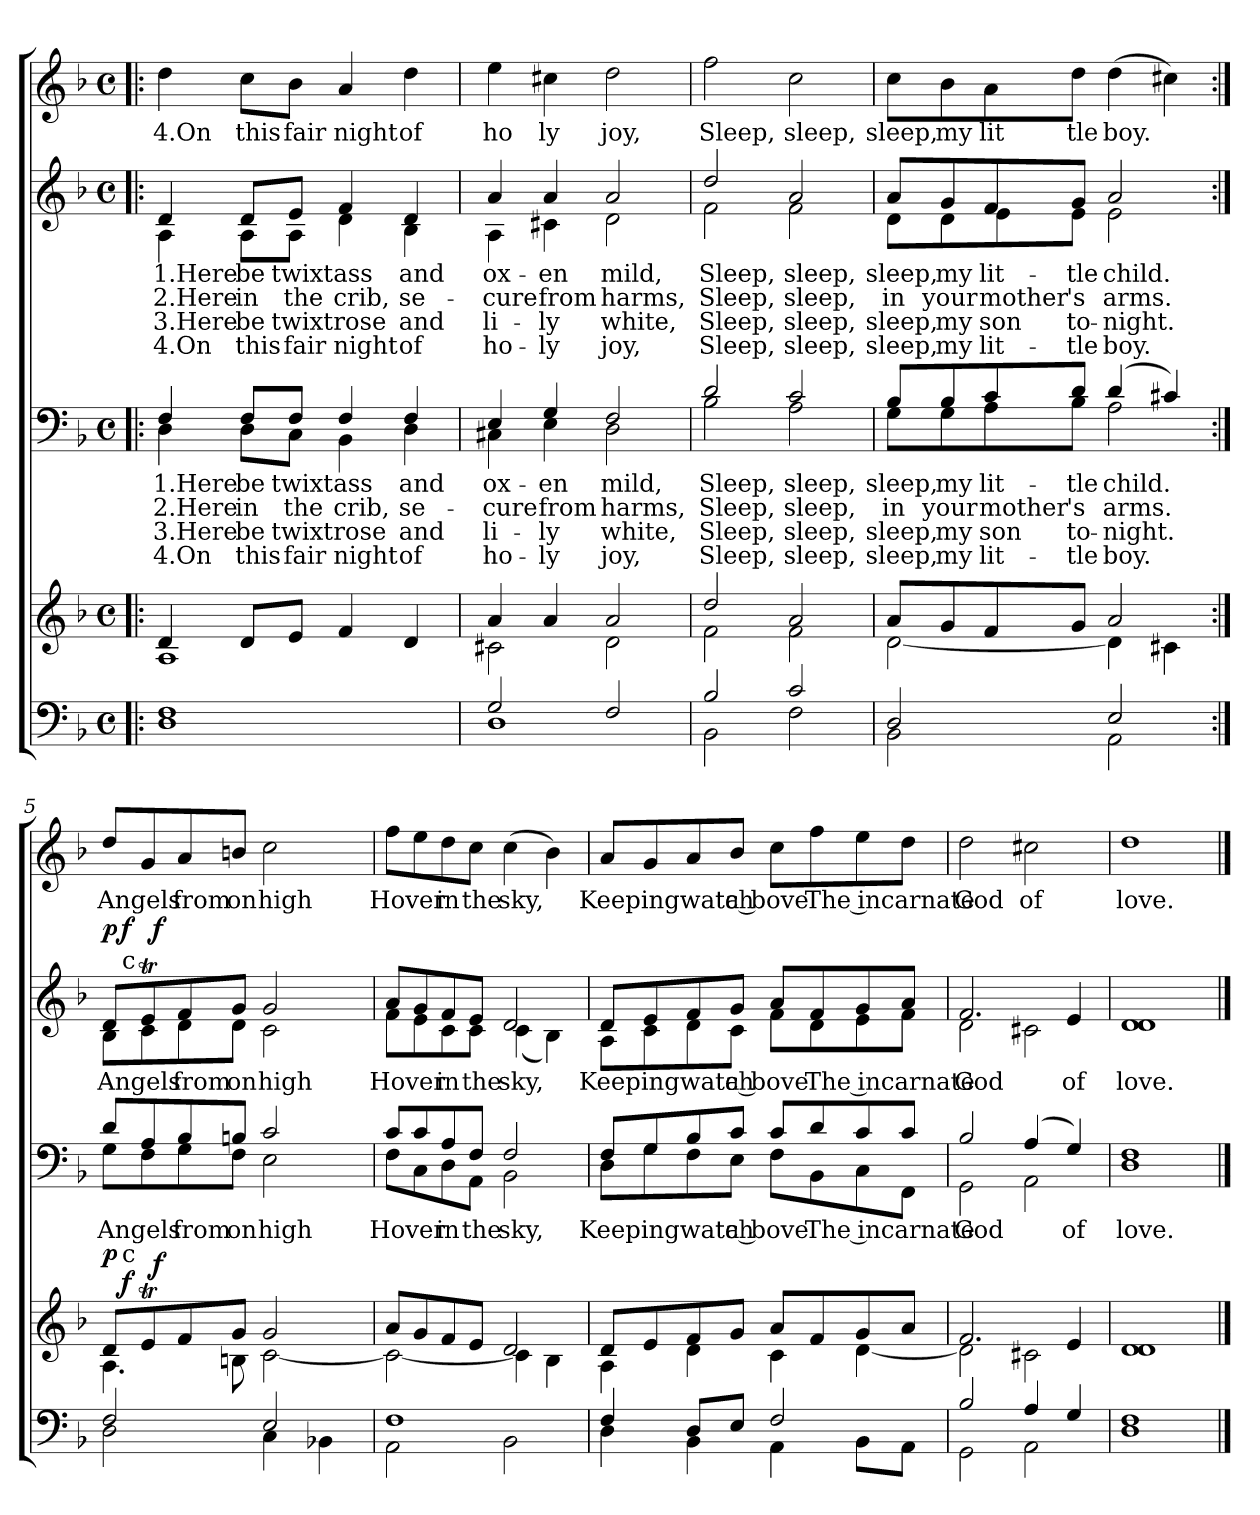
**kern	**kern	**dynam	**kern	**text	**text	**text	**text	**kern	**text	**text	**text	**text	**dynam	**kern	**text
*part4	*part4	*part4	*part3	*part3	*part3	*part3	*part3	*part2	*part2	*part2	*part2	*part2	*part2	*part1	*part1
*staff5	*staff4	*staff4/5	*staff3	*staff3	*staff3	*staff3	*staff3	*staff2	*staff2	*staff2	*staff2	*staff2	*staff2	*staff1	*staff1
!!LO:PB:g=z
*clefF4	*clefG2	*	*clefF4	*	*	*	*	*clefG2	*	*	*	*	*	*clefG2	*
*k[b-]	*k[b-]	*	*k[b-]	*	*	*	*	*k[b-]	*	*	*	*	*	*k[b-]	*
*F:	*F:	*	*F:	*	*	*	*	*F:	*	*	*	*	*	*F:	*
*M4/4	*M4/4	*	*M4/4	*	*	*	*	*M4/4	*	*	*	*	*	*M4/4	*
*met(c)	*met(c)	*	*met(c)	*	*	*	*	*met(c)	*	*	*	*	*	*met(c)	*
=1!|:	=1!|:	=1!|:	=1!|:	=1!|:	=1!|:	=1!|:	=1!|:	=1!|:	=1!|:	=1!|:	=1!|:	=1!|:	=1!|:	=1!|:	=1!|:
*	*^	*	*	*	*	*	*	*	*	*	*	*	*	*	*
!	!	!	!	!	!LO:LY:a:rj	!LO:LY:a:rj	!LO:LY:a:rj	!LO:LY:a:rj	!	!LO:LY:b:rj	!LO:LY:b:rj	!LO:LY:b:rj	!LO:LY:b:rj	!	!	!LO:LY:b:rj
*	*	*	*	*^	*	*	*	*	*^	*	*	*	*	*	*	*
1D 1F	4d/	1A	.	4F/	4D\	1.Here	2.Here	3.Here	4.On	4d/	4A\	1.Here	2.Here	3.Here	4.On	.	4dd\	4.On
!	!	!	!	!	!	!LO:LY:a	!LO:LY:a	!LO:LY:a	!LO:LY:a	!	!	!LO:LY:b	!LO:LY:b	!LO:LY:b	!LO:LY:b	!	!	!LO:LY:b
.	8d/L	.	.	8F/L	8D\L	be	in	be	this	8d/L	8A\L	be	in	be	this	.	8cc\L	this
!	!	!	!	!	!	!LO:LY:a	!LO:LY:a	!LO:LY:a	!LO:LY:a	!	!	!LO:LY:b	!LO:LY:b	!LO:LY:b	!LO:LY:b	!	!	!LO:LY:b
.	8e/J	.	.	8F/J	8C\J	twixt	the	twixt	fair	8e/J	8A\J	twixt	the	twixt	fair	.	8b-\J	fair
!	!	!	!	!	!	!LO:LY:a	!LO:LY:a	!LO:LY:a	!LO:LY:a	!	!	!LO:LY:b	!LO:LY:b	!LO:LY:b	!LO:LY:b	!	!	!LO:LY:b
.	4f/	.	.	4F/	4BB-\	ass	crib,	rose	night	4f/	4d\	ass	crib,	rose	night	.	4a/	night
!	!	!	!	!	!	!LO:LY:a	!LO:LY:a	!LO:LY:a	!LO:LY:a	!	!	!LO:LY:b	!LO:LY:b	!LO:LY:b	!LO:LY:b	!	!	!LO:LY:b
.	4d/	.	.	4F/	4D\	and	se-	and	of	4d/	4B-\	and	se-	and	of	.	4dd\	of
=2	=2	=2	=2	=2	=2	=2	=2	=2	=2	=2	=2	=2	=2	=2	=2	=2	=2	=2
*^	*	*	*	*	*	*	*	*	*	*	*	*	*	*	*	*	*	*
!	!	!	!	!	!	!	!LO:LY:a	!LO:LY:a	!LO:LY:a	!LO:LY:a	!	!	!LO:LY:b	!LO:LY:b	!LO:LY:b	!LO:LY:b	!	!	!LO:LY:b
2G/	1D	4a/	2c#X\	.	4E/	4C#X\	ox-	-cure	li-	ho-	4a/	4A\	ox-	-cure	li-	ho-	.	4ee\	ho
!	!	!	!	!	!	!	!LO:LY:a	!LO:LY:a	!LO:LY:a	!LO:LY:a	!	!	!LO:LY:b	!LO:LY:b	!LO:LY:b	!LO:LY:b	!	!	!LO:LY:b
.	.	4a/	.	.	4G/	4E\	-en	from	-ly	-ly	4a/	4c#X\	-en	from	-ly	-ly	.	4cc#X\	ly
!	!	!	!	!	!	!	!LO:LY:a	!LO:LY:a	!LO:LY:a	!LO:LY:a	!	!	!LO:LY:b	!LO:LY:b	!LO:LY:b	!LO:LY:b	!	!	!LO:LY:b
2F/	.	2a/	2d\	.	2F/	2D\	mild,	harms,	white,	joy,	2a/	2d\	mild,	harms,	white,	joy,	.	2dd\	joy,
=3	=3	=3	=3	=3	=3	=3	=3	=3	=3	=3	=3	=3	=3	=3	=3	=3	=3	=3	=3
!	!	!	!	!	!	!	!LO:LY:a	!LO:LY:a	!LO:LY:a	!LO:LY:a	!	!	!LO:LY:b	!LO:LY:b	!LO:LY:b	!LO:LY:b	!	!	!LO:LY:b
2B-/	2BB-\	2dd/	2f\	.	2d/	2B-\	Sleep,	Sleep,	Sleep,	Sleep,	2dd/	2f\	Sleep,	Sleep,	Sleep,	Sleep,	.	2ff\	Sleep,
!	!	!	!	!	!	!	!LO:LY:a	!LO:LY:a	!LO:LY:a	!LO:LY:a	!	!	!LO:LY:b	!LO:LY:b	!LO:LY:b	!LO:LY:b	!	!	!LO:LY:b
2c/	2F\	2a/	2f\	.	2c/	2A\	sleep,	sleep,	sleep,	sleep,	2a/	2f\	sleep,	sleep,	sleep,	sleep,	.	2cc\	sleep,
=4	=4	=4	=4	=4	=4	=4	=4	=4	=4	=4	=4	=4	=4	=4	=4	=4	=4	=4	=4
!	!	!	!	!	!	!	!LO:LY:a	!LO:LY:a	!LO:LY:a	!LO:LY:a	!	!	!LO:LY:b	!LO:LY:b	!LO:LY:b	!LO:LY:b	!	!	!LO:LY:b
2D/	2BB-\	8a/L	[<2d\	.	8B-/L	8G\L	sleep,	in	sleep,	sleep,	8a/L	8d\L	sleep,	in	sleep,	sleep,	.	8cc\L	sleep,
!	!	!	!	!	!	!	!LO:LY:a	!LO:LY:a	!LO:LY:a	!LO:LY:a	!	!	!LO:LY:b	!LO:LY:b	!LO:LY:b	!LO:LY:b	!	!	!LO:LY:b
.	.	8g/	.	.	8B-/	8G\	my	your	my	my	8g/	8d\	my	your	my	my	.	8b-\	my
!	!	!	!	!	!	!	!LO:LY:a	!LO:LY:a	!LO:LY:a	!LO:LY:a	!	!	!LO:LY:b	!LO:LY:b	!LO:LY:b	!LO:LY:b	!	!	!LO:LY:b
.	.	8f/	.	.	8c/	8A\	lit-	mother	son	lit-	8f/	8e\	lit-	mother	son	lit-	.	8a\	lit
!	!	!	!	!	!	!	!LO:LY:a	!LO:LY:a	!LO:LY:a	!LO:LY:a	!	!	!LO:LY:b	!LO:LY:b	!LO:LY:b	!LO:LY:b	!	!	!LO:LY:b
.	.	8g/J	.	.	8d/J	8B-\J	-tle	's	to-	-tle	8g/J	8e\J	-tle	's	to-	-tle	.	8dd\J	tle
!	!	!	!	!	!	!	!LO:LY:a	!LO:LY:a	!LO:LY:a	!LO:LY:a	!	!	!LO:LY:b	!LO:LY:b	!LO:LY:b	!LO:LY:b	!	!	!LO:LY:b
2E/	2AA\	2a/	4d\]	.	(4d/	2A\	child.	arms.	-night.	boy.	2a/	2e\	child.	arms.	-night.	boy.	.	(>4dd\	boy.
.	.	.	4c#X\	.	4c#X/)	.	.	.	.	.	.	.	.	.	.	.	.	4cc#X\)	.
*	*	*	*	*	*	*	*	*	*	*	*v	*v	*	*	*	*	*	*	*
!!LO:LB:g=z
=5:|!	=5:|!	=5:|!	=5:|!	=5:|!	=5:|!	=5:|!	=5:|!	=5:|!	=5:|!	=5:|!	=5:|!	=5:|!	=5:|!	=5:|!	=5:|!	=5:|!	=5:|!	=5:|!
!	!	!	!	!LO:DY:a	!	!	!LO:LY:a	!	!	!	!	!LO:LY:b	!	!	!	!LO:DY:a	!	!LO:LY:b
*	*	*^	*	*	*	*	*	*	*	*	*^	*	*	*	*	*	*	*
*	*	*	*	*^	*	*	*	*	*	*	*	*	*^	*	*	*	*	*	*	*
*	*	*	*	*	*	*	*	*	*	*	*	*	*	*	*^	*	*	*	*	*	*	*
2F/	2D\	8d/L	4.A\	16ryy	8ryy	p	8d/L	8G\L	Angels	.	.	.	8d/L	8B-\L	16ryy	8ryy	Angels	.	.	.	p	8dd/L	Angels
!	!	!	!	!	!	!	!	!	!	!	!	!	!	!	!LO:TX:a:t=c	!	!	!	!	!	!	!	!
!	!	!	!	!LO:TX:a:t=c	!	!	!	!	!	!	!	!	!	!	!	!	!	!	!	!	!	!	!
!	!	!	!	!	!	!LO:DY:a	!	!	!	!	!	!	!	!	!	!	!	!	!	!	!LO:DY:a	!	!
.	.	.	.	2...ryy	.	f	.	.	.	.	.	.	.	.	2...ryy	.	.	.	.	.	f	.	.
.	.	8et/	.	.	32ryy	.	8A/	8F\	.	.	.	.	8et/	8c\	.	32ryy	.	.	.	.	.	8g/	.
!	!	!	!	!	!	!LO:DY:a	!	!	!	!	!	!	!	!	!	!	!	!	!	!	!LO:DY:a	!	!
.	.	.	.	.	2ryy	f	.	.	.	.	.	.	.	.	.	2ryy	.	.	.	.	f	.	.
!	!	!	!	!	!	!	!	!	!LO:LY:a	!	!	!	!	!	!	!	!LO:LY:b	!	!	!	!	!	!LO:LY:b
.	.	8f/	.	.	.	.	8B-/	8G\	from	.	.	.	8f/	8d\	.	.	from	.	.	.	.	8a/	from
!	!	!	!	!	!	!	!	!	!LO:LY:a	!	!	!	!	!	!	!	!LO:LY:b	!	!	!	!	!	!LO:LY:b
.	.	8g/J	8Bn\	.	.	.	8Bn/J	8F\J	on	.	.	.	8g/J	8d\J	.	.	on	.	.	.	.	8bn/J	on
!	!	!	!	!	!	!	!	!	!LO:LY:a	!	!	!	!	!	!	!	!LO:LY:b	!	!	!	!	!	!LO:LY:b
2E/	4C\	2g/	[<2c\	.	.	.	2c/	2E\	high	.	.	.	2g/	2c\	.	.	high	.	.	.	.	2cc\	high
.	.	.	.	.	4ryy	.	.	.	.	.	.	.	.	.	.	4ryy	.	.	.	.	.	.	.
.	4BB-X\	.	.	.	.	.	.	.	.	.	.	.	.	.	.	.	.	.	.	.	.	.	.
.	.	.	.	.	16.ryy	.	.	.	.	.	.	.	.	.	.	16.ryy	.	.	.	.	.	.	.
=6	=6	=6	=6	=6	=6	=6	=6	=6	=6	=6	=6	=6	=6	=6	=6	=6	=6	=6	=6	=6	=6	=6	=6
!	!	!	!	!	!	!	!	!	!LO:LY:a	!	!	!	!	!	!	!	!LO:LY:b	!	!	!	!	!	!LO:LY:b
*	*	*	*v	*v	*v	*	*	*	*	*	*	*	*	*v	*v	*v	*	*	*	*	*	*	*
1F	2AA\	8a/L	2c\_	.	8c/L	8F\L	Hover	.	.	.	8a/L	8f\L	Hover	.	.	.	.	8ff\L	Hover
.	.	8g/	.	.	8c/	8C\	.	.	.	.	8g/	8e\	.	.	.	.	.	8ee\	.
!	!	!	!	!	!	!	!LO:LY:a	!	!	!	!	!	!LO:LY:b	!	!	!	!	!	!LO:LY:b
.	.	8f/	.	.	8A/	8D\	in	.	.	.	8f/	8c\	in	.	.	.	.	8dd\	in
!	!	!	!	!	!	!	!LO:LY:a	!	!	!	!	!	!LO:LY:b	!	!	!	!	!	!LO:LY:b
.	.	8e/J	.	.	8F/J	8AA\J	the	.	.	.	8e/J	8c\J	the	.	.	.	.	8cc\J	the
!	!	!	!	!	!	!	!LO:LY:a	!	!	!	!	!	!LO:LY:b	!	!	!	!	!	!LO:LY:b
.	2BB-\	2d/	4c\]	.	2F/	2BB-\	sky,	.	.	.	2d/	(<4c\	sky,	.	.	.	.	(>4cc\	sky,
.	.	.	4B-\	.	.	.	.	.	.	.	.	4B-\)	.	.	.	.	.	4b-\)	.
=7	=7	=7	=7	=7	=7	=7	=7	=7	=7	=7	=7	=7	=7	=7	=7	=7	=7	=7	=7
!	!	!	!	!	!	!	!LO:LY:a	!	!	!	!	!	!LO:LY:b	!	!	!	!	!	!LO:LY:b
4F/	4D\	8d/L	4A\	.	8F/L	8D\L	Keepingwatch	.	.	.	8d/L	8A\L	Keepingwatch	.	.	.	.	8a/L	Keepingwatch
.	.	8e/	.	.	8G/	8G\	.	.	.	.	8e/	8c\	.	.	.	.	.	8g/	.
8D/L	4BB-\	8f/	4d\	.	8B-/	8F\	.	.	.	.	8f/	8d\	.	.	.	.	.	8a/	.
!	!	!	!	!	!	!	!LO:LY:a	!	!	!	!	!	!LO:LY:b	!	!	!	!	!	!LO:LY:b
8E/J	.	8g/J	.	.	8c/J	8E\J	a bove	.	.	.	8g/J	8c\J	a bove	.	.	.	.	8b-/J	a bove
2F/	4AA\	8a/L	4c\	.	8c/L	8F\L	.	.	.	.	8a/L	8f\L	.	.	.	.	.	8cc\L	.
!	!	!	!	!	!	!	!LO:LY:a:rj	!	!	!	!	!	!LO:LY:b:rj	!	!	!	!	!	!LO:LY:b:rj
.	.	8f/	.	.	8d/	8BB-\	The incarnate	.	.	.	8f/	8d\	The incarnate	.	.	.	.	8ff\	The incarnate
.	8BB-\L	8g/	[<4d\	.	8c/	8C\	.	.	.	.	8g/	8e\	.	.	.	.	.	8ee\	.
.	8AA\J	8a/J	.	.	8c/J	8FF\J	.	.	.	.	8a/J	8f\J	.	.	.	.	.	8dd\J	.
=8	=8	=8	=8	=8	=8	=8	=8	=8	=8	=8	=8	=8	=8	=8	=8	=8	=8	=8	=8
!	!	!	!	!	!	!	!LO:LY:a	!	!	!	!	!	!LO:LY:b	!	!	!	!	!	!LO:LY:b
2B-/	2GG\	2.f/	2d\]	.	2B-/	2GG\	God	.	.	.	2.f/	2d\	God	.	.	.	.	2dd\	God
!	!	!	!	!	!	!	!	!	!	!	!	!	!	!	!	!	!	!	!LO:LY:b
4A/	2AA\	.	2c#X\	.	(4A/	2AA\	.	.	.	.	.	2c#X\	.	.	.	.	.	2cc#X\	of
!	!	!	!	!	!	!	!LO:LY:a:rj	!	!	!	!	!	!LO:LY:b:rj	!	!	!	!	!	!
4G/	.	4e/	.	.	4G/)	.	of	.	.	.	4e/	.	of	.	.	.	.	.	.
*v	*v	*	*	*	*v	*v	*	*	*	*	*v	*v	*	*	*	*	*	*	*
*	*v	*v	*	*	*	*	*	*	*	*	*	*	*	*	*	*
=9	=9	=9	=9	=9	=9	=9	=9	=9	=9	=9	=9	=9	=9	=9	=9
!	!	!	!	!LO:LY:a	!	!	!	!	!LO:LY:b	!	!	!	!	!	!LO:LY:b
1D 1F	1d 1d	.	1D 1F	love.	.	.	.	1d 1d	love.	.	.	.	.	1dd	love.
==	==	==	==	==	==	==	==	==	==	==	==	==	==	==	==
*-	*-	*-	*-	*-	*-	*-	*-	*-	*-	*-	*-	*-	*-	*-	*-
